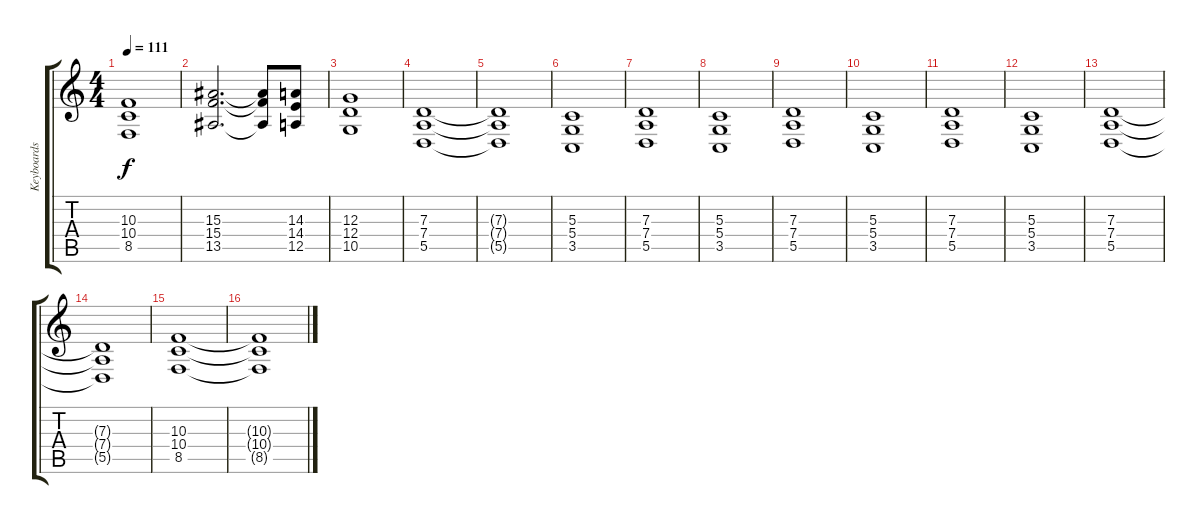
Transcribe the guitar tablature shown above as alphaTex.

\track ("Keyboards 2 (Left)" "Keyboards ") {instrument rockorgan}
\staff {score tabs}
\tuning (E4 B3 G3 D3 A2 E2) {hide}
\ts (4 4)
\tempo 111
\clef g2
\ks c
(10.3{t} 10.4{t} 8.5{t}).1{dy f} |
(15.3 15.4 13.5).2{d} (15.3{t} 15.4{t} 13.5{t}).8 (14.3 14.4 12.5).8 |
(12.3 12.4 10.5).1 |
(7.3 7.4 5.5).1 |
(7.3{t} 7.4{t} 5.5{t}).1 |
(5.3 5.4 3.5).1 |
(7.3 7.4 5.5).1 |
(5.3 5.4 3.5).1 |
(7.3 7.4 5.5).1 |
(5.3 5.4 3.5).1 |
(7.3 7.4 5.5).1 |
(5.3 5.4 3.5).1 |
(7.3 7.4 5.5).1 |
(7.3{t} 7.4{t} 5.5{t}).1 |
(10.3 10.4 8.5).1 |
(10.3{t} 10.4{t} 8.5{t}).1
